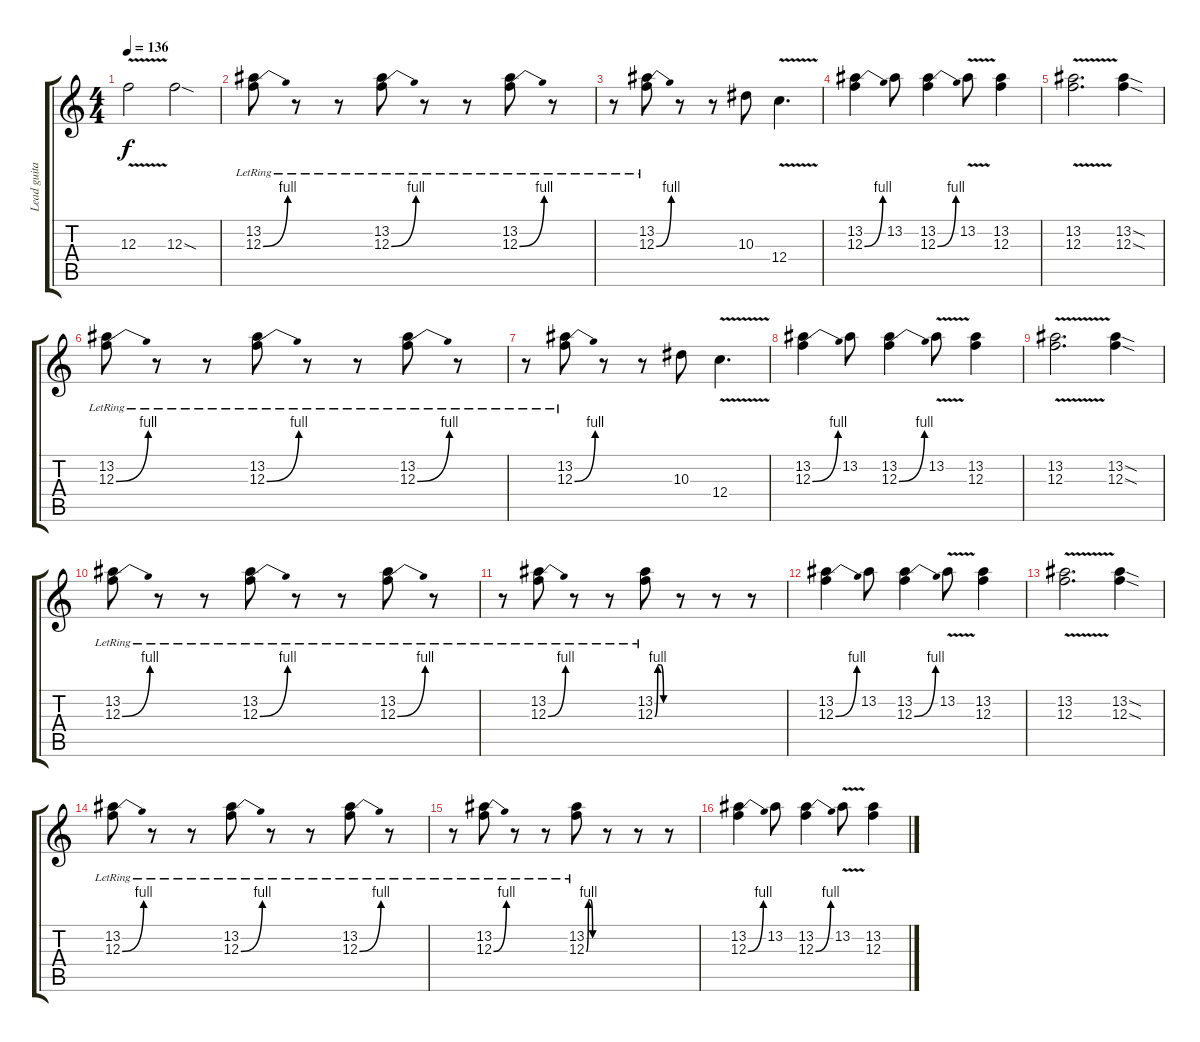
\track ("Lead guitar" "Lead guita") {instrument distortionguitar}
\staff {score tabs}
\tuning (D4 A3 F3 C3 G2 D2) {hide}
\ts (4 4)
\tempo 136
\clef g2
\ks c
12.3{v t}.2{dy f} 12.3{sod}.2 |
(13.2{lr} 12.3{be (bend 0 0 60 4)}).8 r.8 r.8 (13.2{lr} 12.3{be (bend 0 0 60 4)}).8 r.8 r.8 (13.2{lr} 12.3{be (bend 0 0 60 4)}).8 r.8 |
r.8 (13.2{lr} 12.3{be (bend 0 0 60 4)}).8 r.8 r.8 10.3.8 12.4{v}.4{d} |
(13.2 12.3{be (bend 0 0 60 4)}).4 13.2.8 (13.2 12.3{be (bend 0 0 60 4)}).4 13.2{v}.8 (13.2 12.3).4 |
(13.2{v} 12.3).2{d} (13.2{sod} 12.3{sod}).4 |
(13.2{lr} 12.3{be (bend 0 0 60 4)}).8 r.8 r.8 (13.2{lr} 12.3{be (bend 0 0 60 4)}).8 r.8 r.8 (13.2{lr} 12.3{be (bend 0 0 60 4)}).8 r.8 |
r.8 (13.2{lr} 12.3{be (bend 0 0 60 4)}).8 r.8 r.8 10.3.8 12.4{v}.4{d} |
(13.2 12.3{be (bend 0 0 60 4)}).4 13.2.8 (13.2 12.3{be (bend 0 0 60 4)}).4 13.2{v}.8 (13.2 12.3).4 |
(13.2{v} 12.3).2{d} (13.2{sod} 12.3{sod}).4 |
(13.2{lr} 12.3{be (bend 0 0 60 4)}).8 r.8 r.8 (13.2{lr} 12.3{be (bend 0 0 60 4)}).8 r.8 r.8 (13.2{lr} 12.3{be (bend 0 0 60 4)}).8 r.8 |
r.8 (13.2{lr} 12.3{be (bend 0 0 60 4)}).8 r.8 r.8 (13.2{lr} 12.3{be (custom 0 0 10 4 20 4 30 0 60 0)}).8 r.8 r.8 r.8 |
(13.2 12.3{be (bend 0 0 60 4)}).4 13.2.8 (13.2 12.3{be (bend 0 0 60 4)}).4 13.2{v}.8 (13.2 12.3).4 |
(13.2{v} 12.3).2{d} (13.2{sod} 12.3{sod}).4 |
(13.2{lr} 12.3{be (bend 0 0 60 4)}).8 r.8 r.8 (13.2{lr} 12.3{be (bend 0 0 60 4)}).8 r.8 r.8 (13.2{lr} 12.3{be (bend 0 0 60 4)}).8 r.8 |
r.8 (13.2{lr} 12.3{be (bend 0 0 60 4)}).8 r.8 r.8 (13.2{lr} 12.3{be (custom 0 0 10 4 20 4 30 0 60 0)}).8 r.8 r.8 r.8 |
(13.2 12.3{be (bend 0 0 60 4)}).4 13.2.8 (13.2 12.3{be (bend 0 0 60 4)}).4 13.2{v}.8 (13.2 12.3).4
